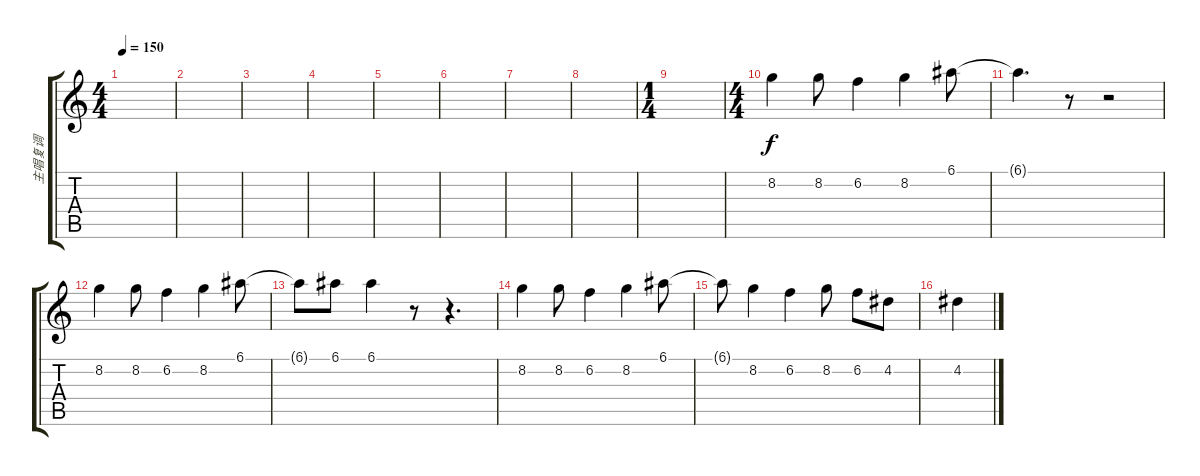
\track ("主唱复调" "主唱复调") {instrument contrabass}
\staff {score tabs}
\tuning (E4 B3 G3 D3 A2 E2) {hide}
\ts (4 4)
\tempo 150
\clef g2
\ks c
|
|
|
|
|
|
|
|
\ts (1 4)
|
\ts (4 4)
8.2.4 8.2.8 6.2.4 8.2.4 6.1.8 |
6.1{t}.4{d} r.8 r.2 |
8.2.4 8.2.8 6.2.4 8.2.4 6.1.8 |
6.1{t}.8 6.1.8 6.1.4 r.8 r.4{d} |
8.2.4 8.2.8 6.2.4 8.2.4 6.1.8 |
6.1{t}.8 8.2.4 6.2.4 8.2.8 6.2.8 4.2.8 |
4.2.4
